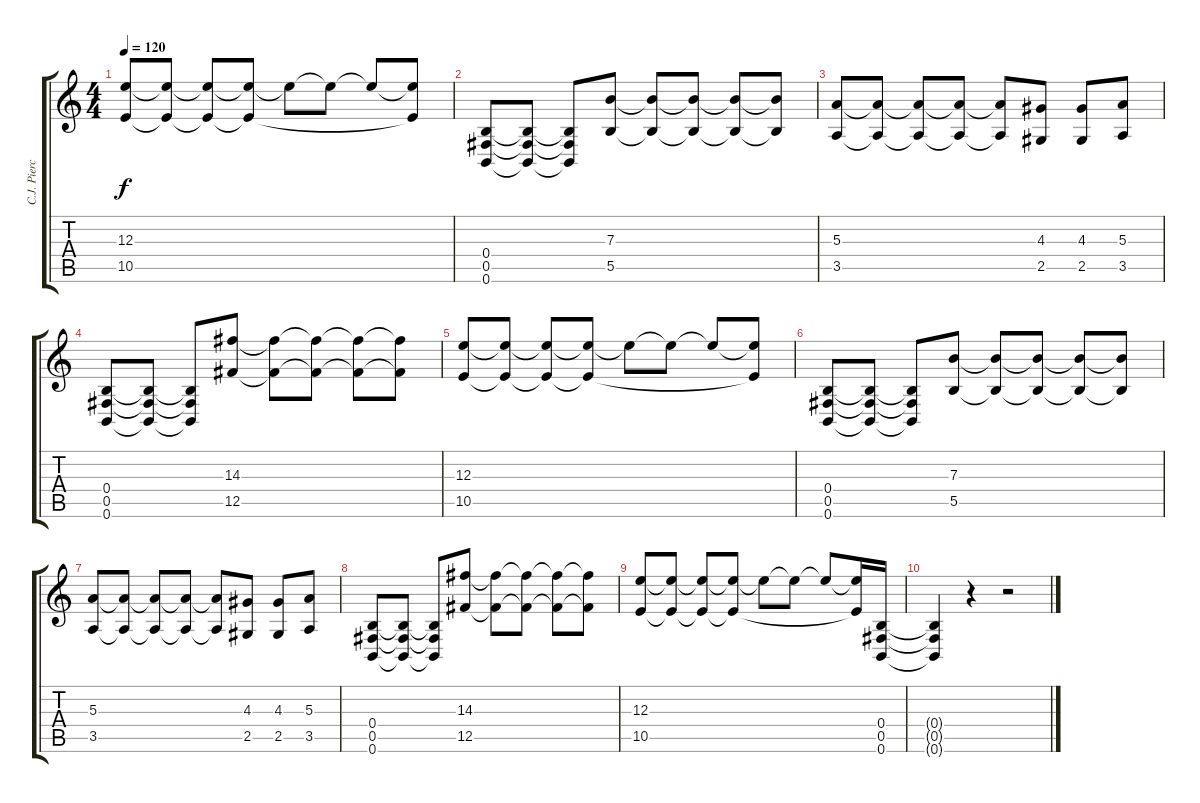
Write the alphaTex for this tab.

\track ("C.J. Pierce 2" "C.J. Pierc") {instrument distortionguitar}
\staff {score tabs}
\tuning (Db4 Ab3 E3 B2 Gb2 B1) {hide}
\ts (4 4)
\tempo 120
\clef g2
\ks c
(12.3 10.5).8{dy f} (12.3{t} 10.5{t}).8 (12.3{t} 10.5{t}).8 (12.3{t} 10.5{t}).8 12.3{t}.8 12.3{t}.8 12.3{t}.8 (12.3{t} 10.5{t}).8 |
(0.4 0.5 0.6).8 (0.4{t} 0.5{t} 0.6{t}).8 (0.4{t} 0.5{t} 0.6{t}).8 (7.3 5.5).8 (7.3{t} 5.5{t}).8 (7.3{t} 5.5{t}).8 (7.3{t} 5.5{t}).8 (7.3{t} 5.5{t}).8 |
(5.3 3.5).8 (5.3{t} 3.5{t}).8 (5.3{t} 3.5{t}).8 (5.3{t} 3.5{t}).8 (5.3{t} 3.5{t}).8 (4.3 2.5).8 (4.3 2.5).8 (5.3 3.5).8 |
(0.4 0.5 0.6).8 (0.4{t} 0.5{t} 0.6{t}).8 (0.4{t} 0.5{t} 0.6{t}).8 (14.3 12.5).8 (14.3{t} 12.5{t}).8 (14.3{t} 12.5{t}).8 (14.3{t} 12.5{t}).8 (14.3{t} 12.5{t}).8 |
(12.3 10.5).8 (12.3{t} 10.5{t}).8 (12.3{t} 10.5{t}).8 (12.3{t} 10.5{t}).8 12.3{t}.8 12.3{t}.8 12.3{t}.8 (12.3{t} 10.5{t}).8 |
(0.4 0.5 0.6).8 (0.4{t} 0.5{t} 0.6{t}).8 (0.4{t} 0.5{t} 0.6{t}).8 (7.3 5.5).8 (7.3{t} 5.5{t}).8 (7.3{t} 5.5{t}).8 (7.3{t} 5.5{t}).8 (7.3{t} 5.5{t}).8 |
(5.3 3.5).8 (5.3{t} 3.5{t}).8 (5.3{t} 3.5{t}).8 (5.3{t} 3.5{t}).8 (5.3{t} 3.5{t}).8 (4.3 2.5).8 (4.3 2.5).8 (5.3 3.5).8 |
(0.4 0.5 0.6).8 (0.4{t} 0.5{t} 0.6{t}).8 (0.4{t} 0.5{t} 0.6{t}).8 (14.3 12.5).8 (14.3{t} 12.5{t}).8 (14.3{t} 12.5{t}).8 (14.3{t} 12.5{t}).8 (14.3{t} 12.5{t}).8 |
(12.3 10.5).8 (12.3{t} 10.5{t}).8 (12.3{t} 10.5{t}).8 (12.3{t} 10.5{t}).8 12.3{t}.8 12.3{t}.8 12.3{t}.8 (12.3{t} 10.5{t}).16 (0.4 0.5 0.6).16 |
(0.4{t} 0.5{t} 0.6{t}).4 r.4 r.2
